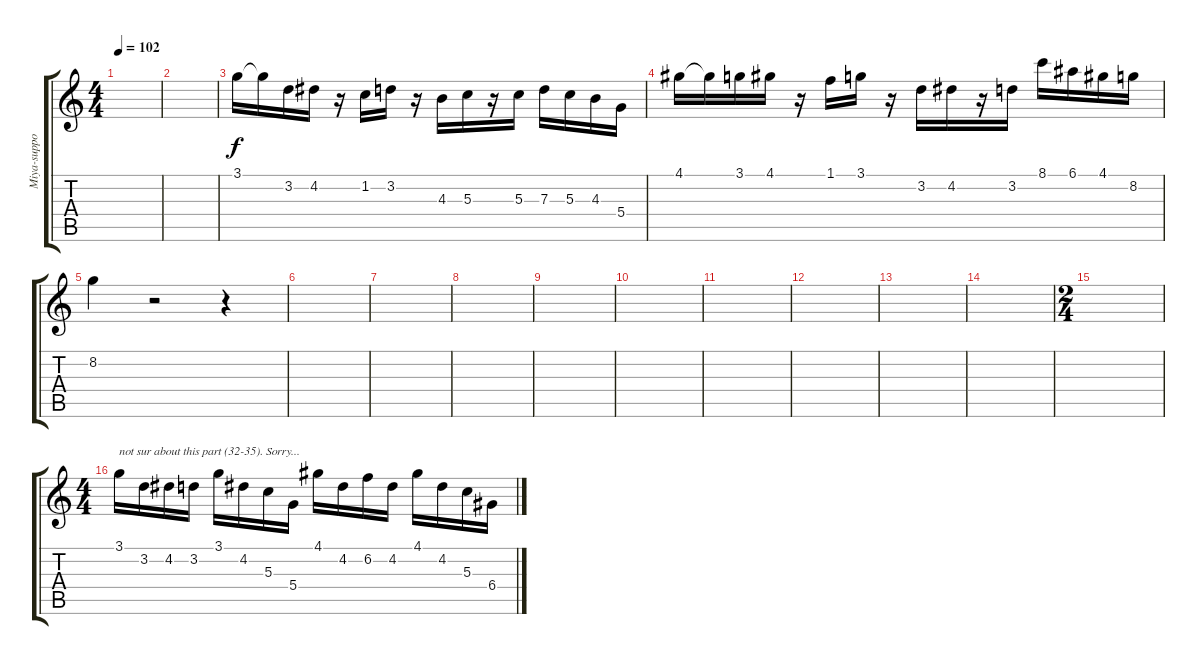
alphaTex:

\track ("Miya-support guitar" "Miya-suppo") {instrument overdrivenguitar}
\staff {score tabs}
\tuning (E4 B3 G3 D3 A2 E2) {hide}
\ts (4 4)
\tempo 102
\clef g2
\ks c
|
|
3.1.16{volume 12 instrument electricguitarclean} 3.1{t}.16 3.2.16 4.2.16 r.16 1.2.16 3.2.16 r.16 4.3.16 5.3.16 r.16 5.3.16 7.3.16 5.3.16 4.3.16 5.4.16 |
4.1.16 4.1{t}.16 3.1.16 4.1.16 r.16 1.1.16 3.1.16 r.16 3.2.16 4.2.16 r.16 3.2.16 8.1.16 6.1.16 4.1.16 8.2.16 |
8.2.4 r.2 r.4 |
|
|
|
|
|
|
|
|
|
\ts (2 4)
|
\ts (4 4)
3.1.16{txt "not sur about this part (32-35). Sorry..."} 3.2.16 4.2.16 3.2.16 3.1.16 4.2.16 5.3.16 5.4.16 4.1.16 4.2.16 6.2.16 4.2.16 4.1.16 4.2.16 5.3.16 6.4.16
